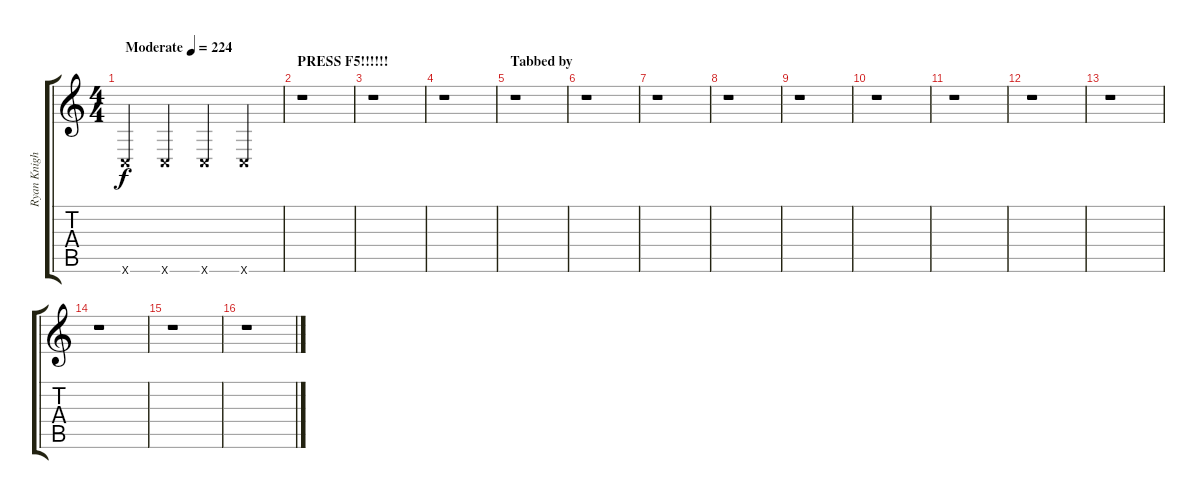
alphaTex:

\track ("Ryan Knight (Solo)" "Ryan Knigh") {instrument distortionguitar}
\staff {score tabs}
\tuning (C4 G3 Eb3 Bb2 F2 C2) {hide}
\ts (4 4)
\tempo (224 "Moderate")
\clef g2
\ks c
0.6{x}.4{dy f instrument distortionguitar} 0.6{x}.4 0.6{x}.4 0.6{x}.4 |
\section ("" "PRESS F5!!!!!!")
r.1 |
r.1 |
r.1 |
\section ("" "Tabbed by")
r.1 |
r.1 |
r.1 |
r.1 |
r.1 |
r.1 |
r.1 |
r.1 |
r.1 |
r.1 |
r.1 |
r.1
